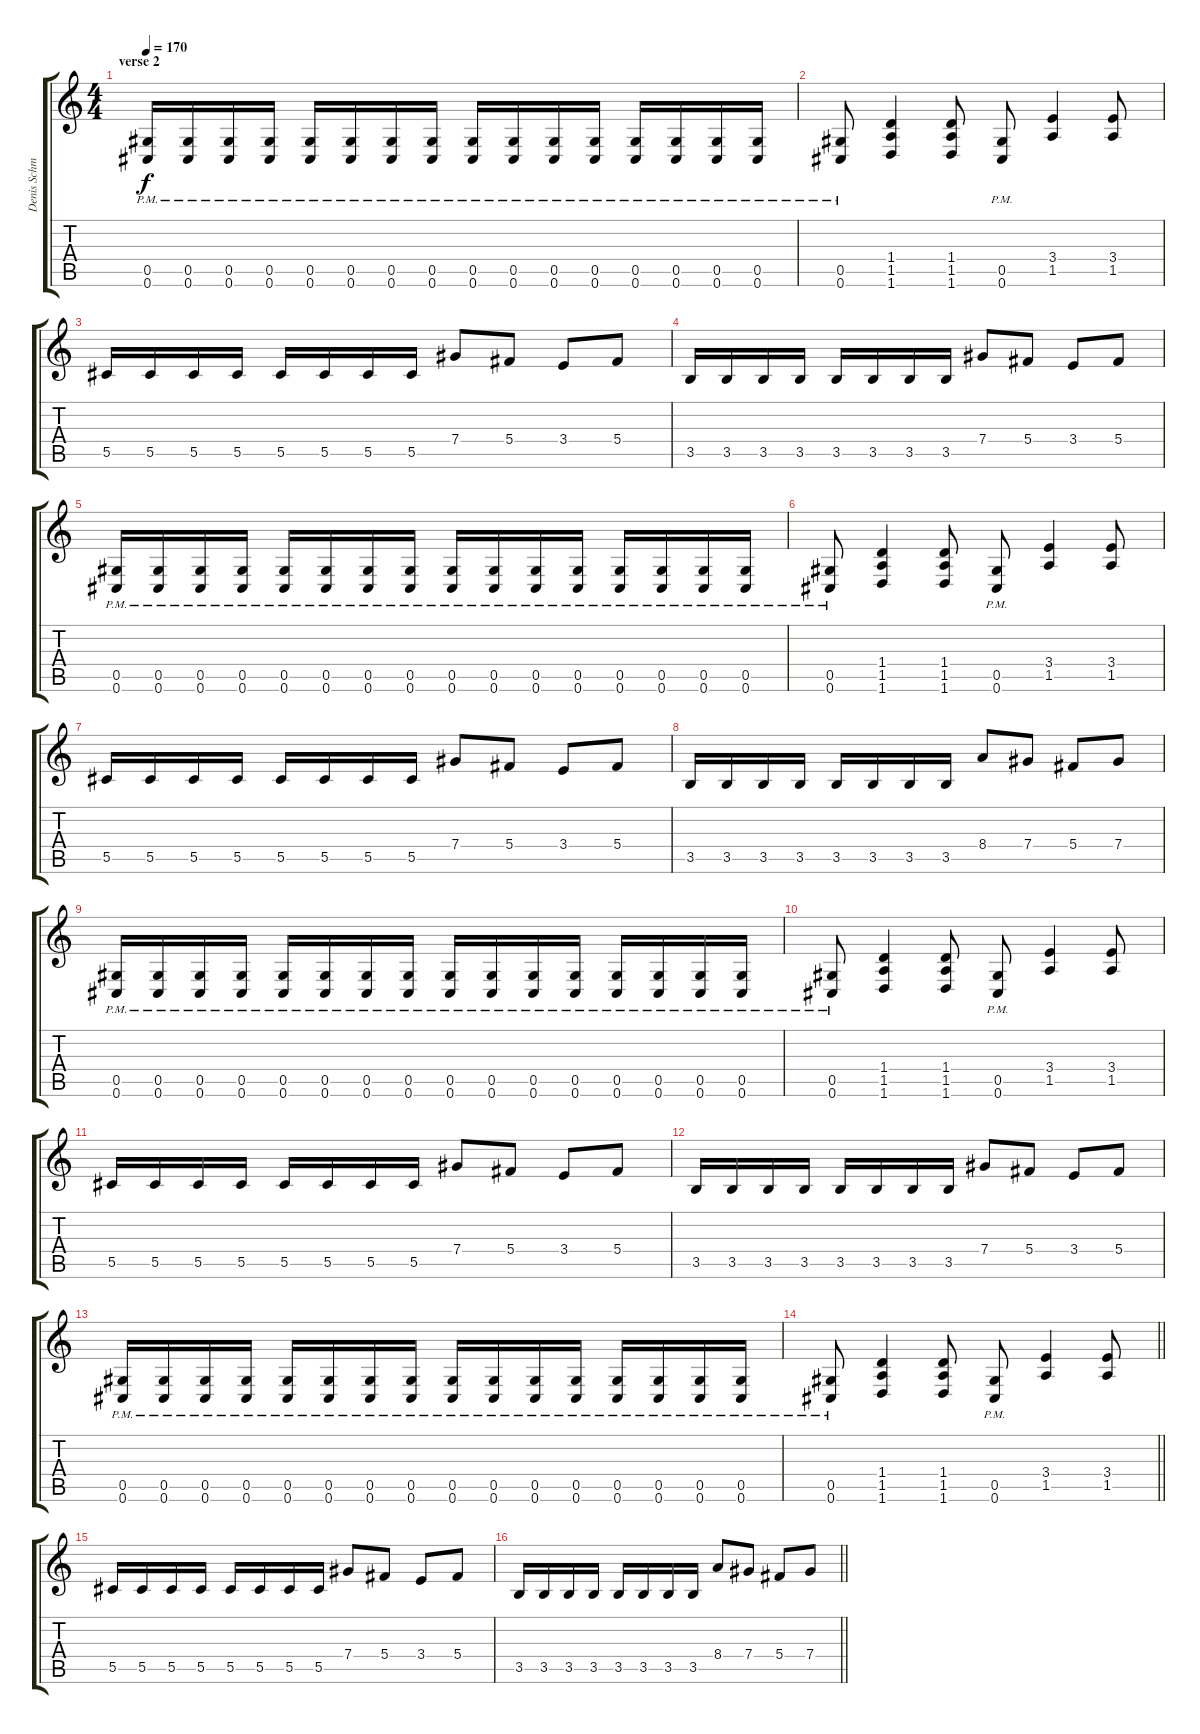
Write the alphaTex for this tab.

\track ("Denis Schmidt - Guitar" "Denis Schm") {instrument distortionguitar}
\staff {score tabs}
\tuning (Eb4 Bb3 Gb3 Db3 Ab2 Db2) {hide}
\ts (4 4)
\section ("" "verse 2")
\tempo 170
\clef g2
\ks c
(0.5{pm} 0.6{pm}).16{dy f} (0.5{pm} 0.6{pm}).16 (0.5{pm} 0.6{pm}).16 (0.5{pm} 0.6{pm}).16 (0.5{pm} 0.6{pm}).16 (0.5{pm} 0.6{pm}).16 (0.5{pm} 0.6{pm}).16 (0.5{pm} 0.6{pm}).16 (0.5{pm} 0.6{pm}).16 (0.5{pm} 0.6{pm}).16 (0.5{pm} 0.6{pm}).16 (0.5{pm} 0.6{pm}).16 (0.5{pm} 0.6{pm}).16 (0.5{pm} 0.6{pm}).16 (0.5{pm} 0.6{pm}).16 (0.5{pm} 0.6{pm}).16 |
(0.5{pm} 0.6{pm}).8 (1.4 1.5 1.6).4 (1.4 1.5 1.6).8 (0.5{pm} 0.6{pm}).8 (3.4 1.5).4 (3.4 1.5).8 |
5.5.16 5.5.16 5.5.16 5.5.16 5.5.16 5.5.16 5.5.16 5.5.16 7.4.8 5.4.8 3.4.8 5.4.8 |
3.5.16 3.5.16 3.5.16 3.5.16 3.5.16 3.5.16 3.5.16 3.5.16 7.4.8 5.4.8 3.4.8 5.4.8 |
(0.5{pm} 0.6{pm}).16 (0.5{pm} 0.6{pm}).16 (0.5{pm} 0.6{pm}).16 (0.5{pm} 0.6{pm}).16 (0.5{pm} 0.6{pm}).16 (0.5{pm} 0.6{pm}).16 (0.5{pm} 0.6{pm}).16 (0.5{pm} 0.6{pm}).16 (0.5{pm} 0.6{pm}).16 (0.5{pm} 0.6{pm}).16 (0.5{pm} 0.6{pm}).16 (0.5{pm} 0.6{pm}).16 (0.5{pm} 0.6{pm}).16 (0.5{pm} 0.6{pm}).16 (0.5{pm} 0.6{pm}).16 (0.5{pm} 0.6{pm}).16 |
(0.5{pm} 0.6{pm}).8 (1.4 1.5 1.6).4 (1.4 1.5 1.6).8 (0.5{pm} 0.6{pm}).8 (3.4 1.5).4 (3.4 1.5).8 |
5.5.16 5.5.16 5.5.16 5.5.16 5.5.16 5.5.16 5.5.16 5.5.16 7.4.8 5.4.8 3.4.8 5.4.8 |
3.5.16 3.5.16 3.5.16 3.5.16 3.5.16 3.5.16 3.5.16 3.5.16 8.4.8 7.4.8 5.4.8 7.4.8 |
(0.5{pm} 0.6{pm}).16 (0.5{pm} 0.6{pm}).16 (0.5{pm} 0.6{pm}).16 (0.5{pm} 0.6{pm}).16 (0.5{pm} 0.6{pm}).16 (0.5{pm} 0.6{pm}).16 (0.5{pm} 0.6{pm}).16 (0.5{pm} 0.6{pm}).16 (0.5{pm} 0.6{pm}).16 (0.5{pm} 0.6{pm}).16 (0.5{pm} 0.6{pm}).16 (0.5{pm} 0.6{pm}).16 (0.5{pm} 0.6{pm}).16 (0.5{pm} 0.6{pm}).16 (0.5{pm} 0.6{pm}).16 (0.5{pm} 0.6{pm}).16 |
(0.5{pm} 0.6{pm}).8 (1.4 1.5 1.6).4 (1.4 1.5 1.6).8 (0.5{pm} 0.6{pm}).8 (3.4 1.5).4 (3.4 1.5).8 |
5.5.16 5.5.16 5.5.16 5.5.16 5.5.16 5.5.16 5.5.16 5.5.16 7.4.8 5.4.8 3.4.8 5.4.8 |
3.5.16 3.5.16 3.5.16 3.5.16 3.5.16 3.5.16 3.5.16 3.5.16 7.4.8 5.4.8 3.4.8 5.4.8 |
(0.5{pm} 0.6{pm}).16 (0.5{pm} 0.6{pm}).16 (0.5{pm} 0.6{pm}).16 (0.5{pm} 0.6{pm}).16 (0.5{pm} 0.6{pm}).16 (0.5{pm} 0.6{pm}).16 (0.5{pm} 0.6{pm}).16 (0.5{pm} 0.6{pm}).16 (0.5{pm} 0.6{pm}).16 (0.5{pm} 0.6{pm}).16 (0.5{pm} 0.6{pm}).16 (0.5{pm} 0.6{pm}).16 (0.5{pm} 0.6{pm}).16 (0.5{pm} 0.6{pm}).16 (0.5{pm} 0.6{pm}).16 (0.5{pm} 0.6{pm}).16 |
\barLineRight lightlight
(0.5{pm} 0.6{pm}).8 (1.4 1.5 1.6).4 (1.4 1.5 1.6).8 (0.5{pm} 0.6{pm}).8 (3.4 1.5).4 (3.4 1.5).8 |
5.5.16 5.5.16 5.5.16 5.5.16 5.5.16 5.5.16 5.5.16 5.5.16 7.4.8 5.4.8 3.4.8 5.4.8 |
\barLineRight lightlight
3.5.16 3.5.16 3.5.16 3.5.16 3.5.16 3.5.16 3.5.16 3.5.16 8.4.8 7.4.8 5.4.8 7.4.8
